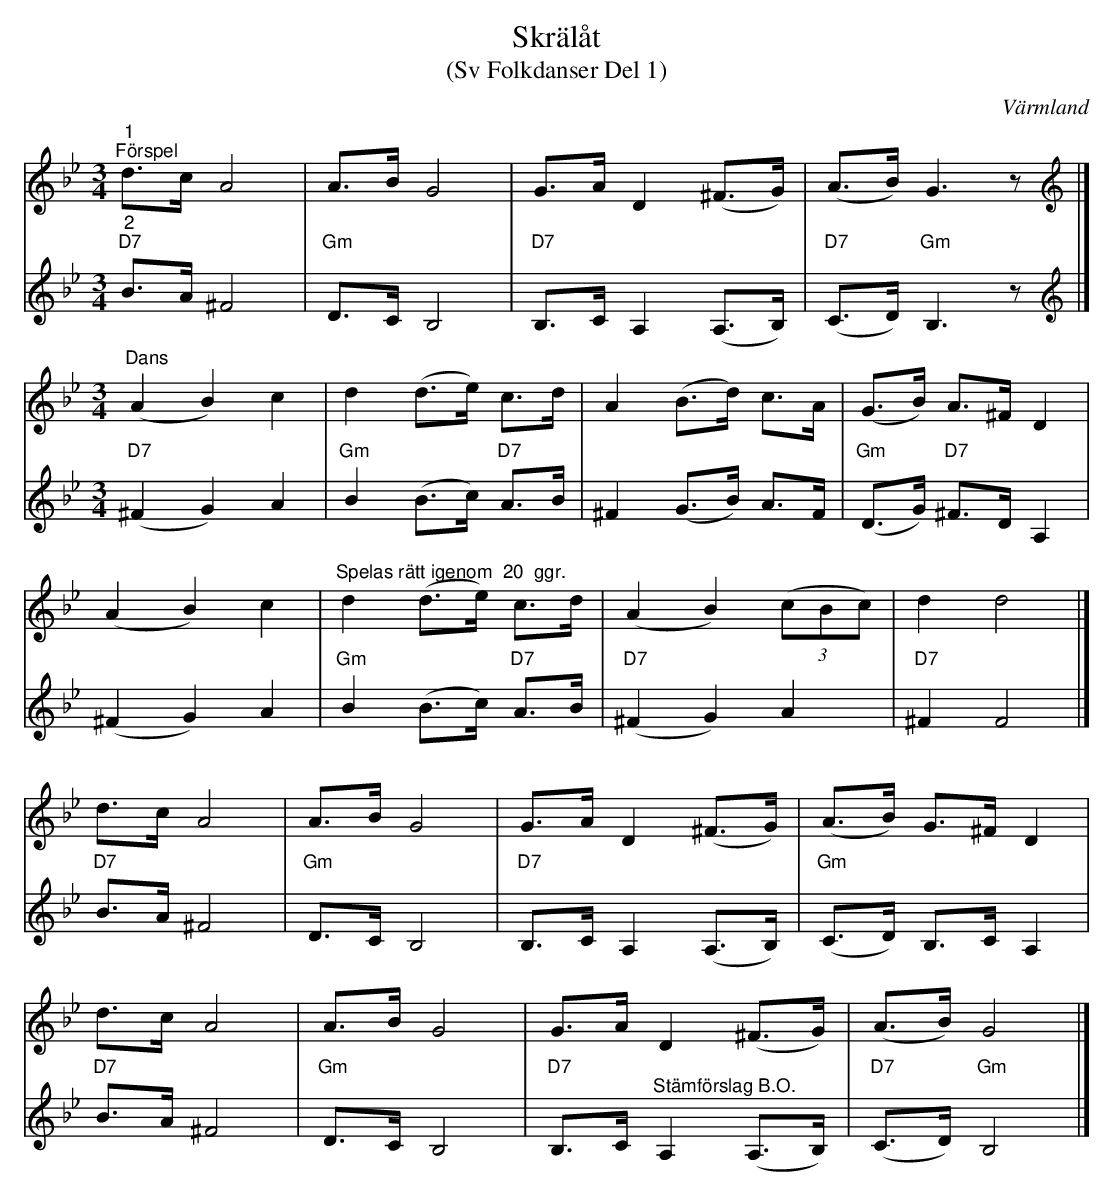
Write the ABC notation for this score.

X:1
T:Skrälåt
T:(Sv Folkdanser Del 1)
O:Värmland
L:1/8
M:3/4
K:Gm
V:1
"^1""^Förspel" d>c A4 | A>B G4 |G>A D2 (^F>G) | (A>B)G3 z |]
[K:Bb][M:3/4][K:treble]"^Dans" (A2 B2) c2 | d2 (d>e) c>d | A2 (B>d) c>A | (G>B) A>^F D2 |
(A2 B2) c2 | "^Spelas rätt igenom  20  ggr."d2 (d>e) c>d | (A2 B2) (3(cBc) | d2 d4 |]
 d>c A4 | A>B G4 | G>A D2 (^F>G) | (A>B) G>^F D2 |
 d>c A4 | A>B G4 | G>A D2 (^F>G) | (A>B) G4 |]
V:2
"^2" "D7"B>A ^F4 | "Gm"D>C B,4 | "D7"B,>C A,2 (A,>B,) | "D7"(C>D) "Gm"B,3 z |]
[K:Bb][M:3/4][K:treble]"D7" (^F2 G2) A2 |"Gm" B2 (B>c)"D7" A>B | ^F2 (G>B) A>F | "Gm" (D>G) "D7"^F>D A,2 |
(^F2 G2) A2 |"Gm" B2 (B>c)"D7" A>B |"D7" (^F2 G2) A2 |"D7" ^F2 F4 |]
"D7"B>A ^F4 | "Gm"D>C B,4 | "D7" B,>C A,2 (A,>B,) | "Gm"(C>D) B,>C A,2 |
"D7"B>A ^F4 | "Gm"D>C B,4 | "D7" B,>C "^Stämförslag B.O."A,2 (A,>B,) | "D7"(C>D) "Gm"B,4 |]
